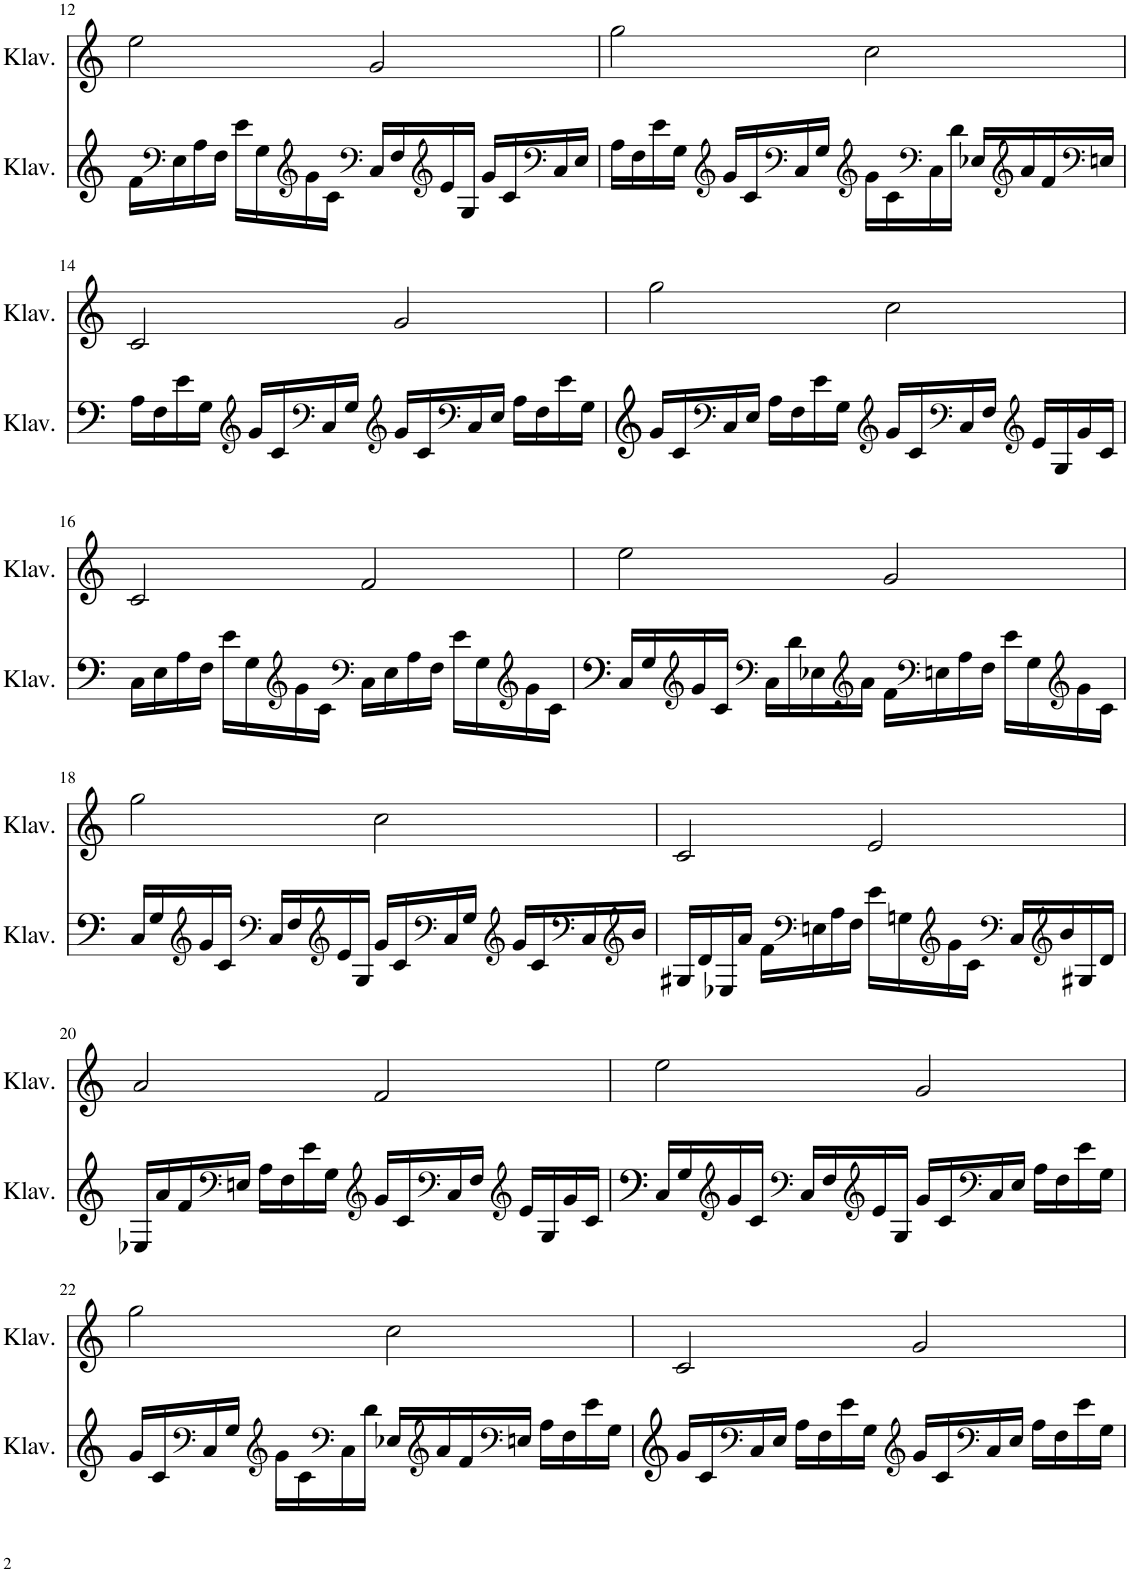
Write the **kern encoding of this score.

**kern	**kern
*part2	*part1
*staff2	*staff1
*I"Klavier	*I"Klavier
*I'Klav.	*I'Klav.
!!LO:PB:g=z
*clefG2	*clefG2
*k[]	*k[]
*M4/4	*M4/4
=12	=12
16f\LL	2ee\
*clefF4	*
16E\	.
16A\	.
16F\JJ	.
16e\LL	.
16G\	.
*clefG2	*
16g\	.
16c\JJ	.
*clefF4	*
16C/LL	2g/
16F/	.
*clefG2	*
16e/	.
16G/JJ	.
16g/LL	.
16c/	.
*clefF4	*
16C/	.
16E/JJ	.
=13	=13
16A\LL	2gg\
16F\	.
16e\	.
16G\JJ	.
*clefG2	*
16g/LL	.
16c/	.
*clefF4	*
16C/	.
16G/JJ	.
*clefG2	*
16g\LL	2cc\
16c\	.
*clefF4	*
16C\	.
16d\JJ	.
16E-X/LL	.
*clefG2	*
16a/	.
16f/	.
*clefF4	*
16En/JJ	.
!!LO:LB:g=z
=14	=14
16A\LL	2c/
16F\	.
16e\	.
16G\JJ	.
*clefG2	*
16g/LL	.
16c/	.
*clefF4	*
16C/	.
16G/JJ	.
*clefG2	*
16g/LL	2g/
16c/	.
*clefF4	*
16C/	.
16E/JJ	.
16A\LL	.
16F\	.
16e\	.
16G\JJ	.
=15	=15
16g/LL	2gg\
16c/	.
*clefF4	*
16C/	.
16E/JJ	.
16A\LL	.
16F\	.
16e\	.
16G\JJ	.
*clefG2	*
16g/LL	2cc\
16c/	.
*clefF4	*
16C/	.
16F/JJ	.
*clefG2	*
16e/LL	.
16G/	.
16g/	.
16c/JJ	.
!!LO:LB:g=z
=16	=16
16C\LL	2c/
16E\	.
16A\	.
16F\JJ	.
16e\LL	.
16G\	.
*clefG2	*
16g\	.
16c\JJ	.
*clefF4	*
16C\LL	2f/
16E\	.
16A\	.
16F\JJ	.
16e\LL	.
16G\	.
*clefG2	*
16g\	.
16c\JJ	.
=17	=17
16C/LL	2ee\
16G/	.
*clefG2	*
16g/	.
16c/JJ	.
*clefF4	*
16C\LL	.
16d\	.
16E-X\	.
*clefG2	*
16a\JJ	.
16f\LL	2g/
*clefF4	*
16En\	.
16A\	.
16F\JJ	.
16e\LL	.
16G\	.
*clefG2	*
16g\	.
16c\JJ	.
!!LO:LB:g=z
=18	=18
16C/LL	2gg\
16G/	.
*clefG2	*
16g/	.
16c/JJ	.
*clefF4	*
16C/LL	.
16F/	.
*clefG2	*
16e/	.
16G/JJ	.
16g/LL	2cc\
16c/	.
*clefF4	*
16C/	.
16G/JJ	.
*clefG2	*
16g/LL	.
16c/	.
*clefF4	*
16C/	.
*clefG2	*
16b/JJ	.
=19	=19
16G#X/LL	2c/
16d/	.
16E-X/	.
16a/JJ	.
16f\LL	.
*clefF4	*
16En\	.
16A\	.
16F\JJ	.
16e\LL	2e/
16Gn\	.
*clefG2	*
16g\	.
16c\JJ	.
*clefF4	*
16C/LL	.
*clefG2	*
16b/	.
16G#X/	.
16d/JJ	.
!!LO:LB:g=z
=20	=20
16E-X/LL	2a/
16a/	.
16f/	.
*clefF4	*
16En/JJ	.
16A\LL	.
16F\	.
16e\	.
16G\JJ	.
*clefG2	*
16g/LL	2f/
16c/	.
*clefF4	*
16C/	.
16F/JJ	.
*clefG2	*
16e/LL	.
16G/	.
16g/	.
16c/JJ	.
=21	=21
16C/LL	2ee\
16G/	.
*clefG2	*
16g/	.
16c/JJ	.
*clefF4	*
16C/LL	.
16F/	.
*clefG2	*
16e/	.
16G/JJ	.
16g/LL	2g/
16c/	.
*clefF4	*
16C/	.
16E/JJ	.
16A\LL	.
16F\	.
16e\	.
16G\JJ	.
!!LO:LB:g=z
=22	=22
16g/LL	2gg\
16c/	.
*clefF4	*
16C/	.
16G/JJ	.
*clefG2	*
16g\LL	.
16c\	.
*clefF4	*
16C\	.
16d\JJ	.
16E-X/LL	2cc\
*clefG2	*
16a/	.
16f/	.
*clefF4	*
16En/JJ	.
16A\LL	.
16F\	.
16e\	.
16G\JJ	.
=23	=23
16g/LL	2c/
16c/	.
*clefF4	*
16C/	.
16E/JJ	.
16A\LL	.
16F\	.
16e\	.
16G\JJ	.
*clefG2	*
16g/LL	2g/
16c/	.
*clefF4	*
16C/	.
16E/JJ	.
16A\LL	.
16F\	.
16e\	.
16G\JJ	.
=	=
*-	*-
